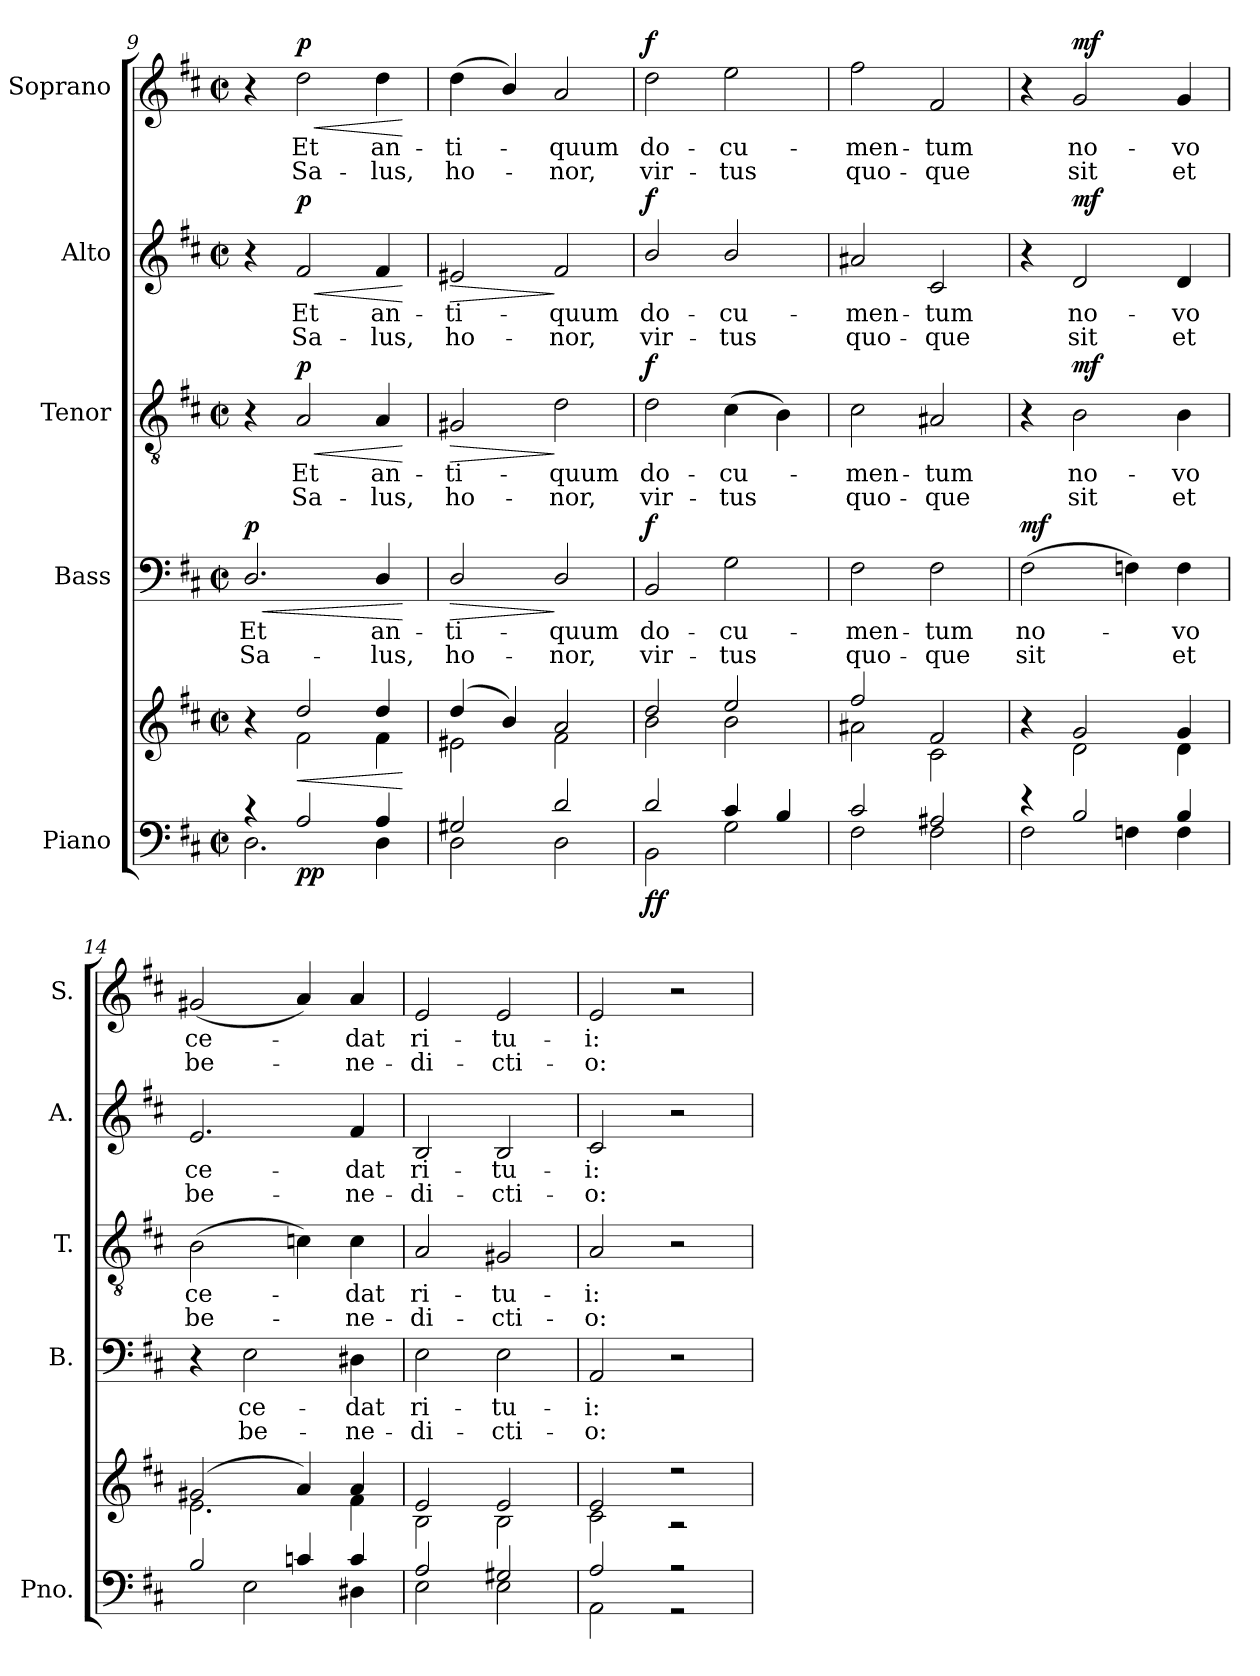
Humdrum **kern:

**kern	**kern	**dynam	**kern	**text	**text	**dynam	**kern	**text	**text	**dynam	**kern	**text	**text	**dynam	**kern	**text	**text	**dynam
*part5	*part5	*part5	*part4	*part4	*part4	*part4	*part3	*part3	*part3	*part3	*part2	*part2	*part2	*part2	*part1	*part1	*part1	*part1
*staff6	*staff5	*staff5/6	*staff4	*staff4	*staff4	*staff4	*staff3	*staff3	*staff3	*staff3	*staff2	*staff2	*staff2	*staff2	*staff1	*staff1	*staff1	*staff1
*I"Piano	*	*	*I"Bass	*	*	*	*I"Tenor	*	*	*	*I"Alto	*	*	*	*I"Soprano	*	*	*
*I'Pno.	*	*	*I'B.	*	*	*	*I'T.	*	*	*	*I'A.	*	*	*	*I'S.	*	*	*
*clefF4	*clefG2	*	*clefF4	*	*	*	*clefGv2	*	*	*	*clefG2	*	*	*	*clefG2	*	*	*
*k[f#c#]	*k[f#c#]	*	*k[f#c#]	*	*	*	*k[f#c#]	*	*	*	*k[f#c#]	*	*	*	*k[f#c#]	*	*	*
*D:	*D:	*	*D:	*	*	*	*D:	*	*	*	*D:	*	*	*	*D:	*	*	*
*M2/2	*M2/2	*	*M2/2	*	*	*	*M2/2	*	*	*	*M2/2	*	*	*	*M2/2	*	*	*
*met(c|)	*met(c|)	*	*met(c|)	*	*	*	*met(c|)	*	*	*	*met(c|)	*	*	*	*met(c|)	*	*	*
=9	=9	=9	=9	=9	=9	=9	=9	=9	=9	=9	=9	=9	=9	=9	=9	=9	=9	=9
*^	*^	*	*	*	*	*	*	*	*	*	*	*	*	*	*	*	*	*
!	!	!	!	!	!	!LO:LY:b	!LO:LY:b	!LO:HP:b	!	!	!	!	!	!	!	!	!	!	!	!
!	!	!	!	!	!	!	!	!LO:DY:n=1:b	!	!	!	!	!	!	!	!	!	!	!	!
4r	2.D\	4r	4ryy	.	2.D/	Et	Sa-	< p	4r	.	.	.	4r	.	.	.	4r	.	.	.
!	!	!	!	!LO:HP:b	!	!	!	!	!	!LO:LY:b	!LO:LY:b	!LO:HP:b	!	!LO:LY:b	!LO:LY:b	!LO:HP:b	!	!LO:LY:b	!LO:LY:b	!LO:HP:b
!	!	!	!	!LO:DY:n=1:b=2	!	!	!	!	!	!	!	!	!	!	!	!	!	!	!	!
!	!	!	!	!LO:DY:n=2:b	!	!	!	!	!	!	!	!LO:DY:n=1:b	!	!	!	!LO:DY:n=1:b	!	!	!	!LO:DY:n=1:b
2A/	.	2dd/	2f#\	< p p	.	.	.	.	2A/	Et	Sa-	< p	2f#/	Et	Sa-	< p	2dd\	Et	Sa-	< p
!	!	!	!	!	!	!LO:LY:b	!LO:LY:b	!	!	!LO:LY:b	!LO:LY:b	!	!	!LO:LY:b	!LO:LY:b	!	!	!LO:LY:b	!LO:LY:b	!
4A/	4D\	4dd/	4f#\	.	4D/	-an-	-lus,	.	4A/	-an-	-lus,	.	4f#/	-an-	-lus,	.	4dd\	-an-	-lus,	.
*v	*v	*	*	*	*	*	*	*	*	*	*	*	*	*	*	*	*	*	*	*
*	*v	*v	*	*	*	*	*	*	*	*	*	*	*	*	*	*	*	*	*
.	.	[	.	.	.	[	.	.	.	[	.	.	.	[	.	.	.	[
=10	=10	=10	=10	=10	=10	=10	=10	=10	=10	=10	=10	=10	=10	=10	=10	=10	=10	=10
*^	*^	*	*	*	*	*	*	*	*	*	*	*	*	*	*	*	*	*
!	!	!	!	!	!	!LO:LY:b	!LO:LY:b	!LO:HP:b	!	!LO:LY:b	!LO:LY:b	!LO:HP:b	!	!LO:LY:b	!LO:LY:b	!LO:HP:b	!	!LO:LY:b	!LO:LY:b	!
2G#X/	2D\	(>4dd/	2e#X\	.	2D/	ti-	-ho-	>	2G#X/	ti-	-ho-	>	2e#X/	ti-	-ho-	>	(>4dd\	ti-	ho-	.
.	.	4b/)	.	.	.	.	.	.	.	.	.	.	.	.	.	.	4b/)	.	.	.
!	!	!	!	!	!	!LO:LY:b	!LO:LY:b	!	!	!LO:LY:b	!LO:LY:b	!	!	!LO:LY:b	!LO:LY:b	!	!	!LO:LY:b	!LO:LY:b	!
2d/	2D\	2a/	2f#\	.	2D/	-quum	nor,	]	2d\	-quum	nor,	]	2f#/	-quum	nor,	]	2a/	quum	nor,	.
=11	=11	=11	=11	=11	=11	=11	=11	=11	=11	=11	=11	=11	=11	=11	=11	=11	=11	=11	=11	=11
!	!	!	!	!LO:DY:b=2	!	!LO:LY:b	!LO:LY:b	!	!	!LO:LY:b	!LO:LY:b	!	!	!LO:LY:b	!LO:LY:b	!	!	!LO:LY:b	!LO:LY:b	!
!	!	!	!	!LO:DY:n=1:b	!	!	!	!LO:DY:b	!	!	!	!LO:DY:b	!	!	!	!LO:DY:b	!	!	!	!LO:DY:b
2d/	2BB\	2dd/	2b\	f f	2BB/	do-	-vir-	f	2d\	do-	-vir-	f	2b/	do-	-vir-	f	2dd\	do-	-vir-	f
!	!	!	!	!	!	!LO:LY:b	!LO:LY:b	!	!	!LO:LY:b	!LO:LY:b	!	!	!LO:LY:b	!LO:LY:b	!	!	!LO:LY:b	!LO:LY:b	!
4c#/	2G\	2ee/	2b\	.	2G\	-cu-	-tus	.	(>4c#\	-cu-	tus	.	2b/	-cu-	-tus	.	2ee\	-cu-	-tus	.
4B/	.	.	.	.	.	.	.	.	4B\)	.	.	.	.	.	.	.	.	.	.	.
=12	=12	=12	=12	=12	=12	=12	=12	=12	=12	=12	=12	=12	=12	=12	=12	=12	=12	=12	=12	=12
!	!	!	!	!	!	!LO:LY:b	!LO:LY:b	!	!	!LO:LY:b	!LO:LY:b	!	!	!LO:LY:b	!LO:LY:b	!	!	!LO:LY:b	!LO:LY:b	!
2c#/	2F#\	2ff#/	2a#X\	.	2F#\	men-	-quo-	.	2c#\	men-	-quo-	.	2a#X/	men-	-quo-	.	2ff#\	men-	-quo-	.
!	!	!	!	!	!	!LO:LY:b	!LO:LY:b	!	!	!LO:LY:b	!LO:LY:b	!	!	!LO:LY:b	!LO:LY:b	!	!	!LO:LY:b	!LO:LY:b	!
2A#X/	2F#\	2f#/	2c#\	.	2F#\	-tum	que	.	2A#X/	-tum	que	.	2c#/	-tum	que	.	2f#/	-tum	que	.
=13	=13	=13	=13	=13	=13	=13	=13	=13	=13	=13	=13	=13	=13	=13	=13	=13	=13	=13	=13	=13
!	!	!	!	!	!	!LO:LY:b	!LO:LY:b	!LO:DY:b	!	!	!	!	!	!	!	!	!	!	!	!
4r	2F#\	4r	4ryy	.	(>2F#\	no-	sit	mf	4r	.	.	.	4r	.	.	.	4r	.	.	.
!	!	!	!	!LO:DY:b=2	!	!	!	!	!	!LO:LY:b	!LO:LY:b	!	!	!LO:LY:b	!LO:LY:b	!	!	!LO:LY:b	!LO:LY:b	!
!	!	!	!	!LO:DY:n=1:b	!	!	!	!	!	!	!	!LO:DY:b	!	!	!	!LO:DY:b	!	!	!	!LO:DY:b
2B/	.	2g/	2d\	mf mf	.	.	.	.	2B\	no-	-sit	mf	2d/	no-	-sit	mf	2g/	no-	-sit	mf
.	4Fn\	.	.	.	4Fn\)	.	.	.	.	.	.	.	.	.	.	.	.	.	.	.
!	!	!	!	!	!	!LO:LY:b	!LO:LY:b	!	!	!LO:LY:b	!LO:LY:b	!	!	!LO:LY:b	!LO:LY:b	!	!	!LO:LY:b	!LO:LY:b	!
4B/	4F\	4g/	4d\	.	4F\	vo	et	.	4B\	vo	et	.	4d/	vo	et	.	4g/	vo	et	.
!!LO:PB:g=z
=14	=14	=14	=14	=14	=14	=14	=14	=14	=14	=14	=14	=14	=14	=14	=14	=14	=14	=14	=14	=14
!	!	!	!	!	!	!	!	!	!	!LO:LY:b	!LO:LY:b	!	!	!LO:LY:b	!LO:LY:b	!	!	!LO:LY:b	!LO:LY:b	!
2B/	4ryy	(<2g#X/	2.e\	.	4r	.	.	.	(>2B\	ce-	be-	.	2.e/	ce-	-be-	.	(<2g#X/	ce-	be-	.
!	!	!	!	!	!	!LO:LY:b	!LO:LY:b	!	!	!	!	!	!	!	!	!	!	!	!	!
.	2E\	.	.	.	2E\	ce-	-be-	.	.	.	.	.	.	.	.	.	.	.	.	.
4cn/	.	4a/)	.	.	.	.	.	.	4cn\)	.	.	.	.	.	.	.	4a/)	.	.	.
!	!	!	!	!	!	!LO:LY:b	!LO:LY:b	!	!	!LO:LY:b	!LO:LY:b	!	!	!LO:LY:b	!LO:LY:b	!	!	!LO:LY:b	!LO:LY:b	!
4c/	4D#X\	4a/	4f#i\	.	4D#X\	-dat	ne-	.	4c\	dat	ne-	.	4f#i/	-dat	ne-	.	4a/	dat	ne-	.
=15	=15	=15	=15	=15	=15	=15	=15	=15	=15	=15	=15	=15	=15	=15	=15	=15	=15	=15	=15	=15
!	!	!	!	!	!	!LO:LY:b	!LO:LY:b	!	!	!LO:LY:b	!LO:LY:b	!	!	!LO:LY:b	!LO:LY:b	!	!	!LO:LY:b	!LO:LY:b	!
2A/	2E\	2e/	2B\	.	2E\	-ri-	-di-	.	2A/	-ri-	-di-	.	2B/	-ri-	-di-	.	2e/	-ri-	-di-	.
!	!	!	!	!	!	!LO:LY:b	!LO:LY:b	!	!	!LO:LY:b	!LO:LY:b	!	!	!LO:LY:b	!LO:LY:b	!	!	!LO:LY:b	!LO:LY:b	!
2G#X/	2E\	2e/	2B\	.	2E\	-tu-	-cti-	.	2G#X/	-tu-	-cti-	.	2B/	-tu-	-cti-	.	2e/	-tu-	-cti-	.
=16	=16	=16	=16	=16	=16	=16	=16	=16	=16	=16	=16	=16	=16	=16	=16	=16	=16	=16	=16	=16
!	!	!	!	!	!	!LO:LY:b	!LO:LY:b	!	!	!LO:LY:b	!LO:LY:b	!	!	!LO:LY:b	!LO:LY:b	!	!	!LO:LY:b	!LO:LY:b	!
2A/	2AA\	2e/	2c#\	.	2AA/	-i:	o:	.	2A/	-i:	o:	.	2c#/	-i:	o:	.	2e/	-i:	o:	.
2r	2r	2r	2r	.	2r	.	.	.	2r	.	.	.	2r	.	.	.	2r	.	.	.
*v	*v	*	*	*	*	*	*	*	*	*	*	*	*	*	*	*	*	*	*	*
*	*v	*v	*	*	*	*	*	*	*	*	*	*	*	*	*	*	*	*	*
=	=	=	=	=	=	=	=	=	=	=	=	=	=	=	=	=	=	=
*-	*-	*-	*-	*-	*-	*-	*-	*-	*-	*-	*-	*-	*-	*-	*-	*-	*-	*-
